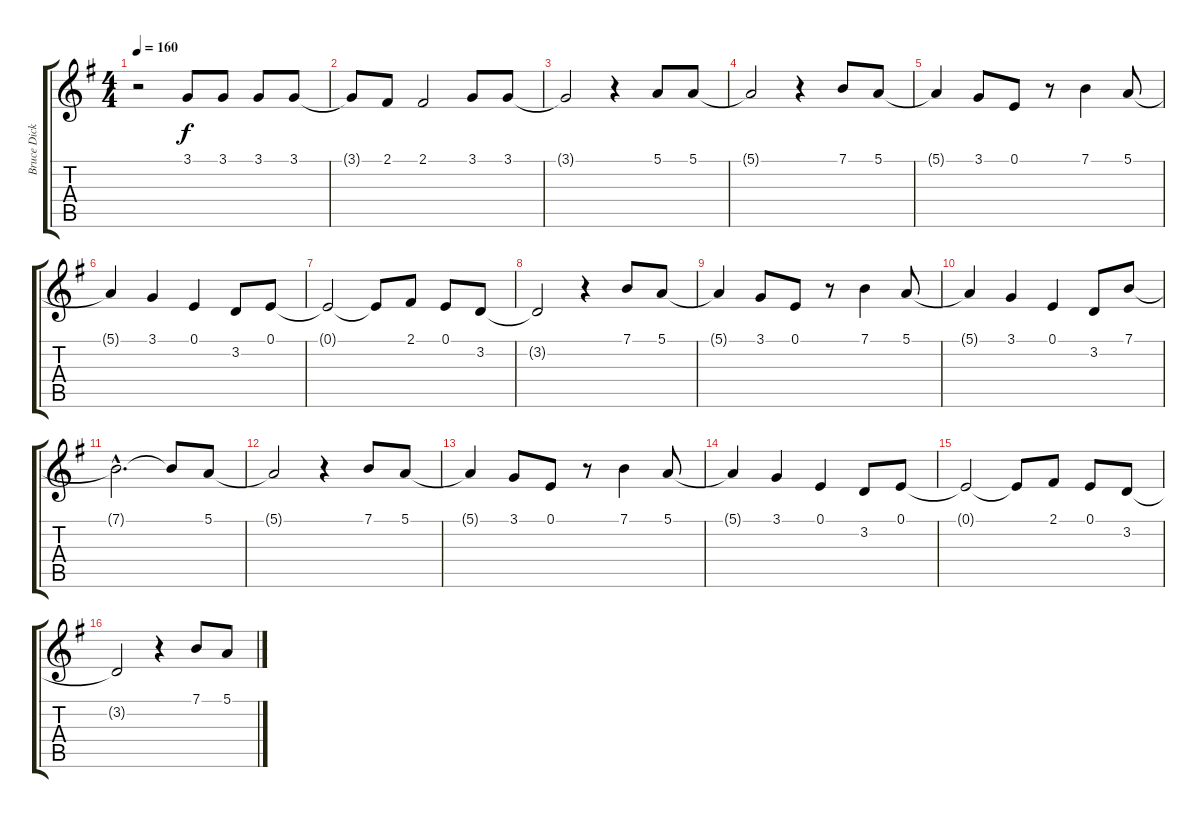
\track ("Bruce Dickinson" "Bruce Dick") {instrument lead1square}
\staff {score tabs}
\tuning (E4 B3 G3 D3 A2 E2) {hide}
\ts (4 4)
\tempo 160
\clef g2
\ks g
r.2{dy f} 3.1.8 3.1.8 3.1.8 3.1.8 |
3.1{t}.8 2.1.8 2.1.2 3.1.8 3.1.8 |
3.1{t}.2 r.4 5.1.8 5.1.8 |
5.1{t}.2 r.4 7.1.8 5.1.8 |
5.1{t}.4 3.1.8 0.1.8 r.8 7.1.4 5.1.8 |
5.1{t}.4 3.1.4 0.1.4 3.2.8 0.1.8 |
0.1{t}.2 0.1{t}.8 2.1.8 0.1.8 3.2.8 |
3.2{t}.2 r.4 7.1.8 5.1.8 |
5.1{t}.4 3.1.8 0.1.8 r.8 7.1.4 5.1.8 |
5.1{t}.4 3.1.4 0.1.4 3.2.8 7.1.8 |
7.1{hac t}.2{d} 7.1{t}.8 5.1.8 |
5.1{t}.2 r.4 7.1.8 5.1.8 |
5.1{t}.4 3.1.8 0.1.8 r.8 7.1.4 5.1.8 |
5.1{t}.4 3.1.4 0.1.4 3.2.8 0.1.8 |
0.1{t}.2 0.1{t}.8 2.1.8 0.1.8 3.2.8 |
3.2{t}.2 r.4 7.1.8 5.1.8
